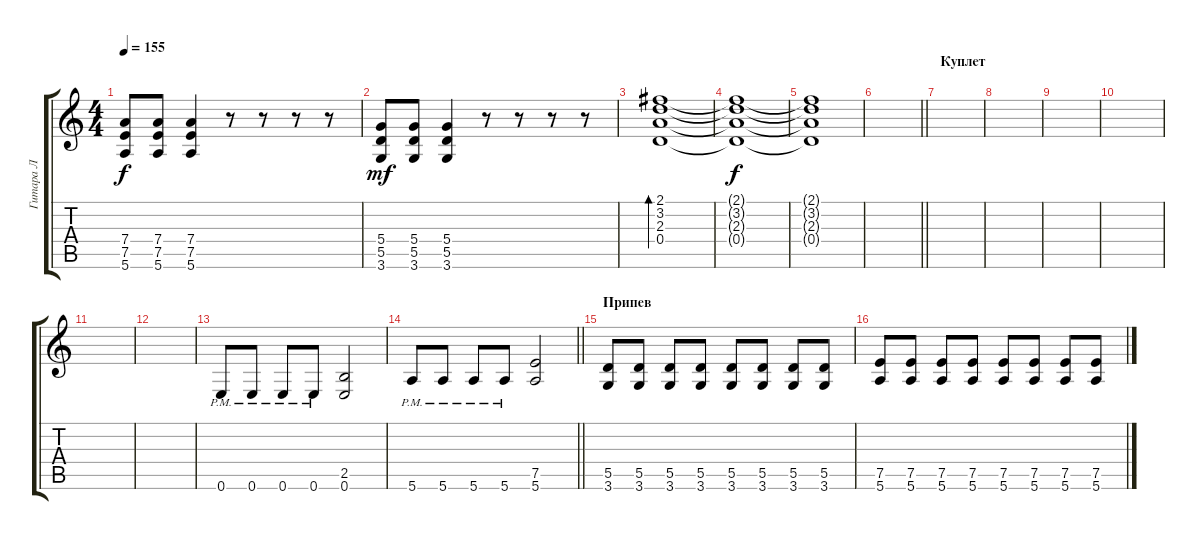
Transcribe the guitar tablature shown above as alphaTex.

\track ("Гитара Л" "Гитара Л") {instrument distortionguitar}
\staff {score tabs}
\tuning (E4 B3 G3 D3 A2 E2) {hide}
\ts (4 4)
\tempo 155
\clef g2
\ks c
(7.4 7.5 5.6).8{dy f} (7.4 7.5 5.6).8 (7.4 7.5 5.6).4 r.8 r.8 r.8 r.8 |
(5.4 5.5 3.6).8{dy mf} (5.4 5.5 3.6).8 (5.4 5.5 3.6).4 r.8 r.8 r.8 r.8 |
(2.1 3.2 2.3 0.4).1{bd 120 volume 0} |
(2.1{t} 3.2{t} 2.3{t} 0.4{t}).1{dy f} |
(2.1{t} 3.2{t} 2.3{t} 0.4{t}).1 |
\barLineRight lightlight
|
\section ("" "Куплет")
|
|
|
|
|
|
0.6{pm}.8{volume 12} 0.6{pm}.8 0.6{pm}.8 0.6{pm}.8 (2.5 0.6).2 |
\barLineRight lightlight
5.6{pm}.8 5.6{pm}.8 5.6{pm}.8 5.6{pm}.8 (7.5 5.6).2 |
\section ("" "Припев")
(5.5 3.6).8 (5.5 3.6).8 (5.5 3.6).8 (5.5 3.6).8 (5.5 3.6).8 (5.5 3.6).8 (5.5 3.6).8 (5.5 3.6).8 |
(7.5 5.6).8 (7.5 5.6).8 (7.5 5.6).8 (7.5 5.6).8 (7.5 5.6).8 (7.5 5.6).8 (7.5 5.6).8 (7.5 5.6).8
